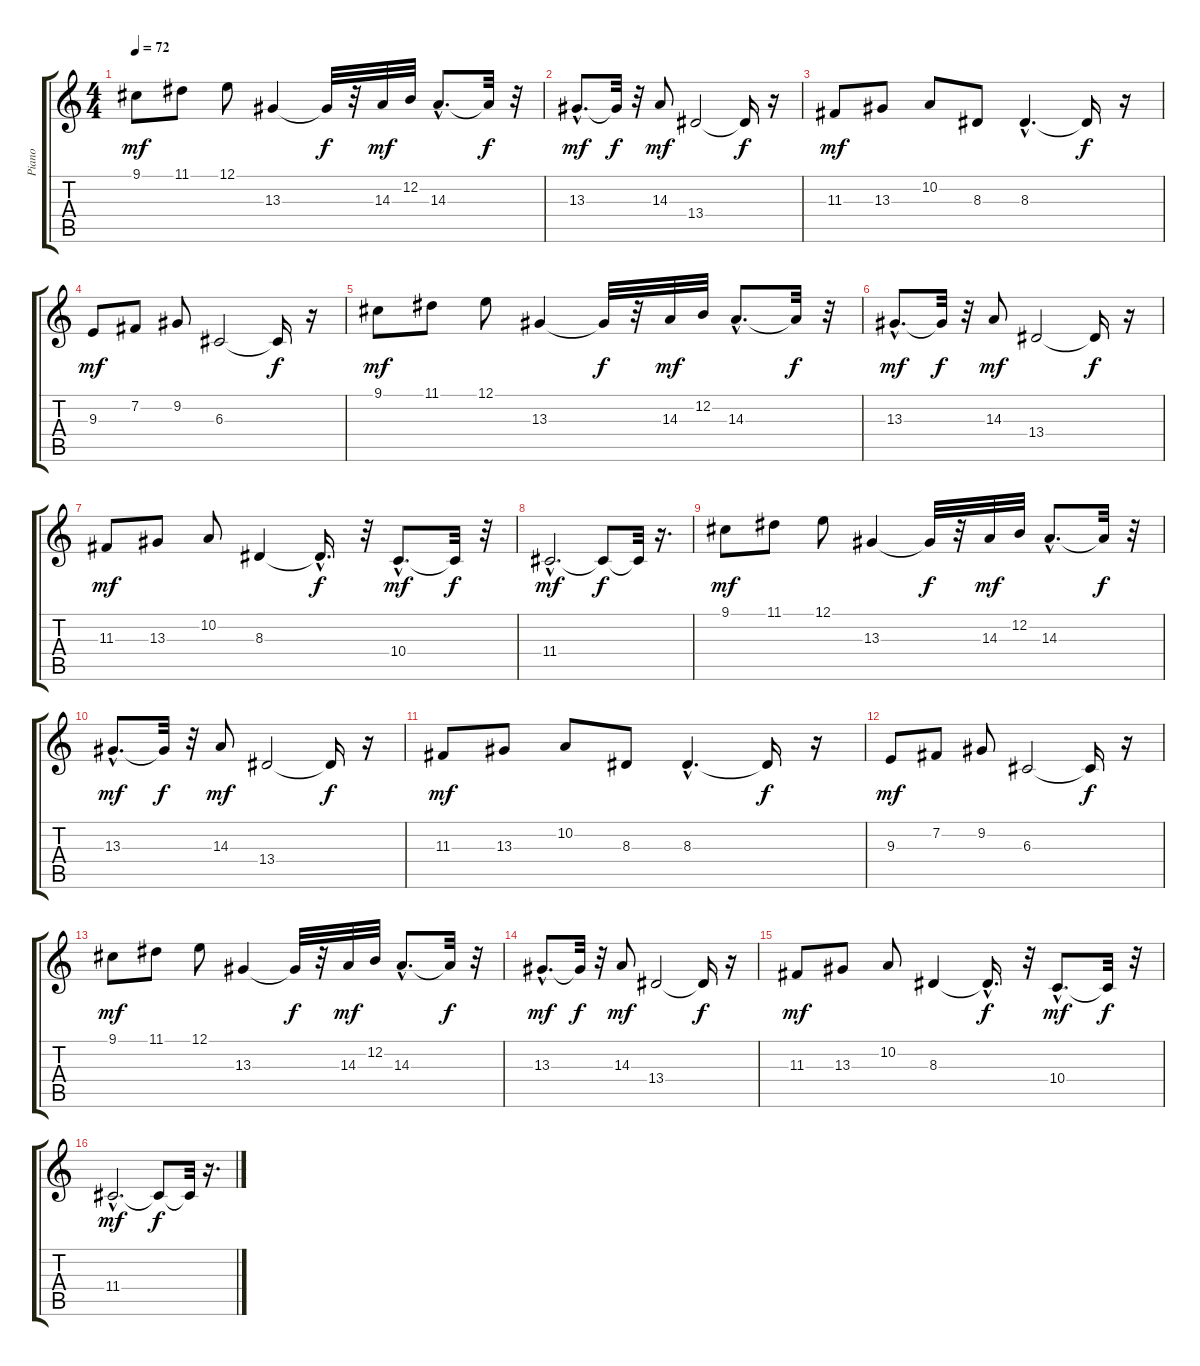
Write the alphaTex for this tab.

\track ("Piano" "Piano") {instrument acousticgrandpiano}
\staff {score tabs}
\tuning (E4 B3 G3 D3 A2 E2) {hide}
\ts (4 4)
\tempo 72
\clef g2
\ks c
9.1.8{dy mf} 11.1.8 12.1.8 13.3.4 13.3{t}.32{dy f} r.32 14.3.32{dy mf} 12.2.32 14.3{hac}.8{d} 14.3{t}.32{dy f} r.32 |
13.3{hac}.8{d dy mf} 13.3{t}.32{dy f} r.32 14.3.8{dy mf} 13.4.2 13.4{t}.16{dy f} r.16 |
11.3.8{dy mf} 13.3.8 10.2.8 8.3.8 8.3{hac}.4{d} 8.3{t}.16{dy f} r.16 |
9.3.8{dy mf} 7.2.8 9.2.8 6.3.2 6.3{t}.16{dy f} r.16 |
9.1.8{dy mf} 11.1.8 12.1.8 13.3.4 13.3{t}.32{dy f} r.32 14.3.32{dy mf} 12.2.32 14.3{hac}.8{d} 14.3{t}.32{dy f} r.32 |
13.3{hac}.8{d dy mf} 13.3{t}.32{dy f} r.32 14.3.8{dy mf} 13.4.2 13.4{t}.16{dy f} r.16 |
11.3.8{dy mf} 13.3.8 10.2.8 8.3.4 8.3{hac t}.16{d dy f} r.32 10.4{hac}.8{d dy mf} 10.4{t}.32{dy f} r.32 |
11.4{hac}.2{d dy mf} 11.4{t}.8{dy f} 11.4{t}.32 r.16{d} |
9.1.8{dy mf} 11.1.8 12.1.8 13.3.4 13.3{t}.32{dy f} r.32 14.3.32{dy mf} 12.2.32 14.3{hac}.8{d} 14.3{t}.32{dy f} r.32 |
13.3{hac}.8{d dy mf} 13.3{t}.32{dy f} r.32 14.3.8{dy mf} 13.4.2 13.4{t}.16{dy f} r.16 |
11.3.8{dy mf} 13.3.8 10.2.8 8.3.8 8.3{hac}.4{d} 8.3{t}.16{dy f} r.16 |
9.3.8{dy mf} 7.2.8 9.2.8 6.3.2 6.3{t}.16{dy f} r.16 |
9.1.8{dy mf} 11.1.8 12.1.8 13.3.4 13.3{t}.32{dy f} r.32 14.3.32{dy mf} 12.2.32 14.3{hac}.8{d} 14.3{t}.32{dy f} r.32 |
13.3{hac}.8{d dy mf} 13.3{t}.32{dy f} r.32 14.3.8{dy mf} 13.4.2 13.4{t}.16{dy f} r.16 |
11.3.8{dy mf} 13.3.8 10.2.8 8.3.4 8.3{hac t}.16{d dy f} r.32 10.4{hac}.8{d dy mf} 10.4{t}.32{dy f} r.32 |
11.4{hac}.2{d dy mf} 11.4{t}.8{dy f} 11.4{t}.32 r.16{d}
